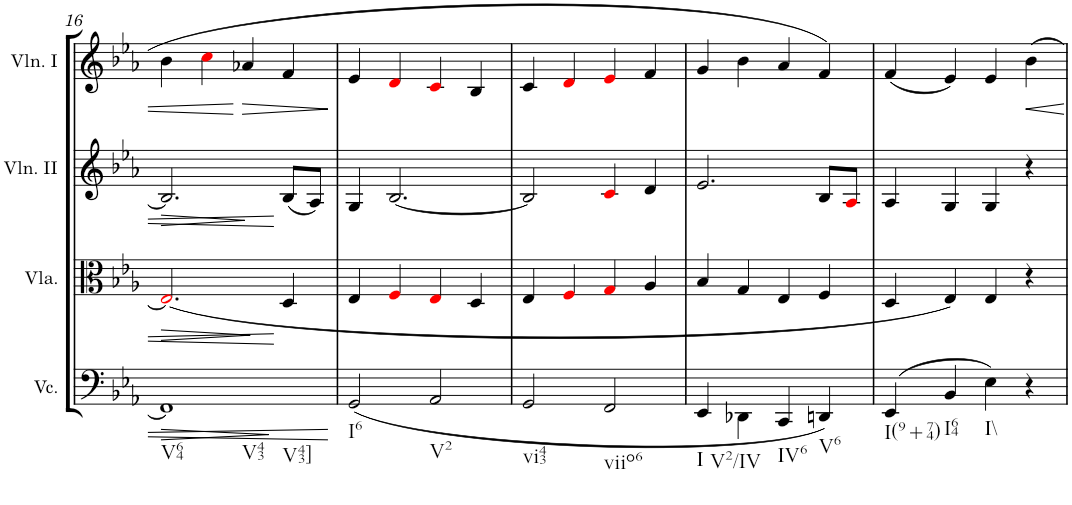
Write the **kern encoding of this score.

**kern	**dynam	**kern	**dynam	**kern	**dynam	**kern	**dynam
*part4	*part4	*part3	*part3	*part2	*part2	*part1	*part1
*staff4	*staff4	*staff3	*staff3	*staff2	*staff2	*staff1	*staff1
*I"Violoncello	*	*I"Viola	*	*I"Violin II	*	*I"Violin I	*
*I'Vc.	*	*I'Vla.	*	*I'Vln. II	*	*I'Vln. I	*
!!LO:PB:g=z
*clefF4	*	*clefC3	*	*clefG2	*	*clefG2	*
*k[b-e-a-]	*	*k[b-e-a-]	*	*k[b-e-a-]	*	*k[b-e-a-]	*
*M2/2	*	*M2/2	*	*M2/2	*	*M2/2	*
*met(c|)	*	*met(c|)	*	*met(c|)	*	*met(c|)	*
=16	=16	=16	=16	=16	=16	=16	=16
!LO:TX:b:t=V64	!	!	!	!	!	!	!
!LO:TX:b:t=V43	!	!	!	!	!	!	!
!LO:TX:b:t=V43]	!	!	!	!	!	!	!
!	!LO:HP:b	!	!LO:HP:b	!	!LO:HP:b	!	!
1FF]	>	(<2.E-i/]	>	2.B-/]	>	4b-\	.
.	.	.	.	.	.	4cci\	.
!	!	!	!	!	!	!	!LO:HP:b
.	.	.	.	.	.	4a-X/	>
.	.	4D/	.	(8B-/L	.	4f/	.
.	.	.	.	8A-/J)	.	.	.
.	]	.	]	.	]	.	]
=17	=17	=17	=17	=17	=17	=17	=17
!LO:TX:b:t=I6	!	!	!	!	!	!	!
(<2GG/	.	4E-/	.	4G/	.	4e-/	.
.	.	4Fi/	.	[2.B-/	.	4di/	.
!LO:TX:b:t=V2	!	!	!	!	!	!	!
2AA-/	.	4E-i/	.	.	.	4ci/	.
.	.	4D/	.	.	.	4B-/	.
=18	=18	=18	=18	=18	=18	=18	=18
!LO:TX:b:t=vi43	!	!	!	!	!	!	!
2GG/	.	4E-/	.	2B-/]	.	4c/	.
.	.	4Fi/	.	.	.	4di/	.
!LO:TX:b:t=viio6	!	!	!	!	!	!	!
2FF/	.	4Gi/	.	4ci/	.	4e-i/	.
.	.	4A-/	.	4d/	.	4f/	.
=19	=19	=19	=19	=19	=19	=19	=19
!LO:TX:b:t=I	!	!	!	!	!	!	!
4EE-/	.	4B-/	.	2.e-/	.	4g/	.
!LO:TX:b:t=V2/IV	!	!	!	!	!	!	!
4DD-X\	.	4G/	.	.	.	4b-\	.
!LO:TX:b:t=IV6	!	!	!	!	!	!	!
4CC/	.	4E-/	.	.	.	4a-/	.
!LO:TX:b:t=V6	!	!	!	!	!	!	!
4DDn/)	.	4F/	.	8B-/L	.	4f/	.
.	.	.	.	8A-i/J	.	.	.
=20	=20	=20	=20	=20	=20	=20	=20
!LO:TX:b:t=I(9+74)	!	!	!	!	!	!	!
(4EE-/	.	4D/	.	4A-/	.	(4f/	.
!LO:TX:b:t=I64	!	!	!	!	!	!	!
4BB-/	.	4E-/)	.	4G/	.	4e-/)	.
!LO:TX:b:t=I\\	!	!	!	!	!	!	!
4E-\)	.	4E-/	.	4G/	.	4e-/	.
4r	.	4r	.	4r	.	4b-\	.
=	=	=	=	=	=	=	=
*-	*-	*-	*-	*-	*-	*-	*-
